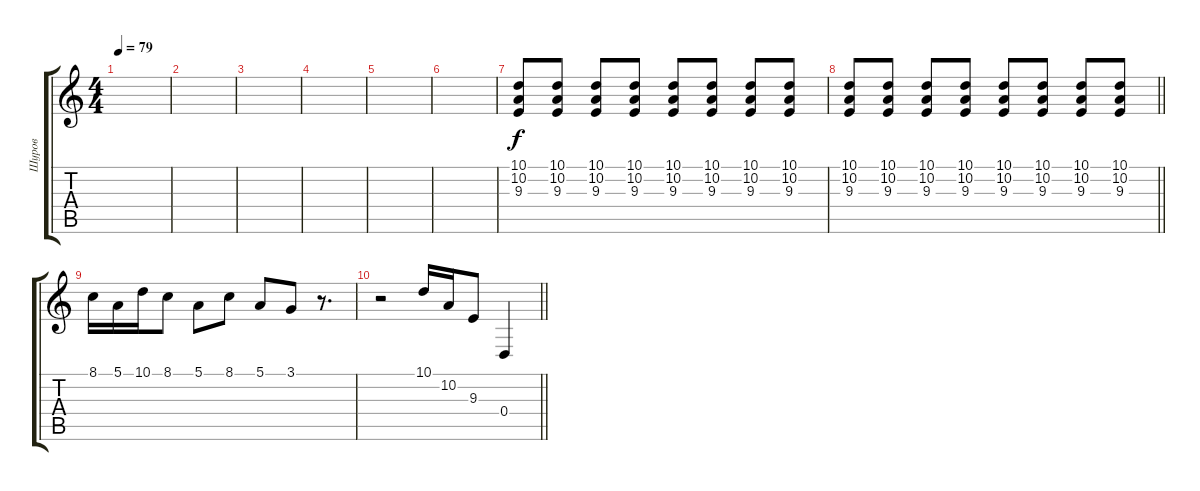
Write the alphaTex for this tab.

\track ("Шуров" "Шуров") {instrument brightacousticpiano}
\staff {score tabs}
\tuning (E4 B3 G3 D3 A2 E2) {hide}
\ts (4 4)
\tempo 79
\clef g2
\ks c
|
|
|
|
|
|
(10.1 10.2 9.3).8 (10.1 10.2 9.3).8 (10.1 10.2 9.3).8 (10.1 10.2 9.3).8 (10.1 10.2 9.3).8 (10.1 10.2 9.3).8 (10.1 10.2 9.3).8 (10.1 10.2 9.3).8 |
\barLineRight lightlight
(10.1 10.2 9.3).8 (10.1 10.2 9.3).8 (10.1 10.2 9.3).8 (10.1 10.2 9.3).8 (10.1 10.2 9.3).8 (10.1 10.2 9.3).8 (10.1 10.2 9.3).8 (10.1 10.2 9.3).8 |
8.1.16 5.1.16 10.1.16 8.1.8 5.1.8 8.1.8 5.1.8 3.1.8 r.8{d} |
\barLineRight lightlight
r.2 10.1.16 10.2.16 9.3.8 0.4.4
